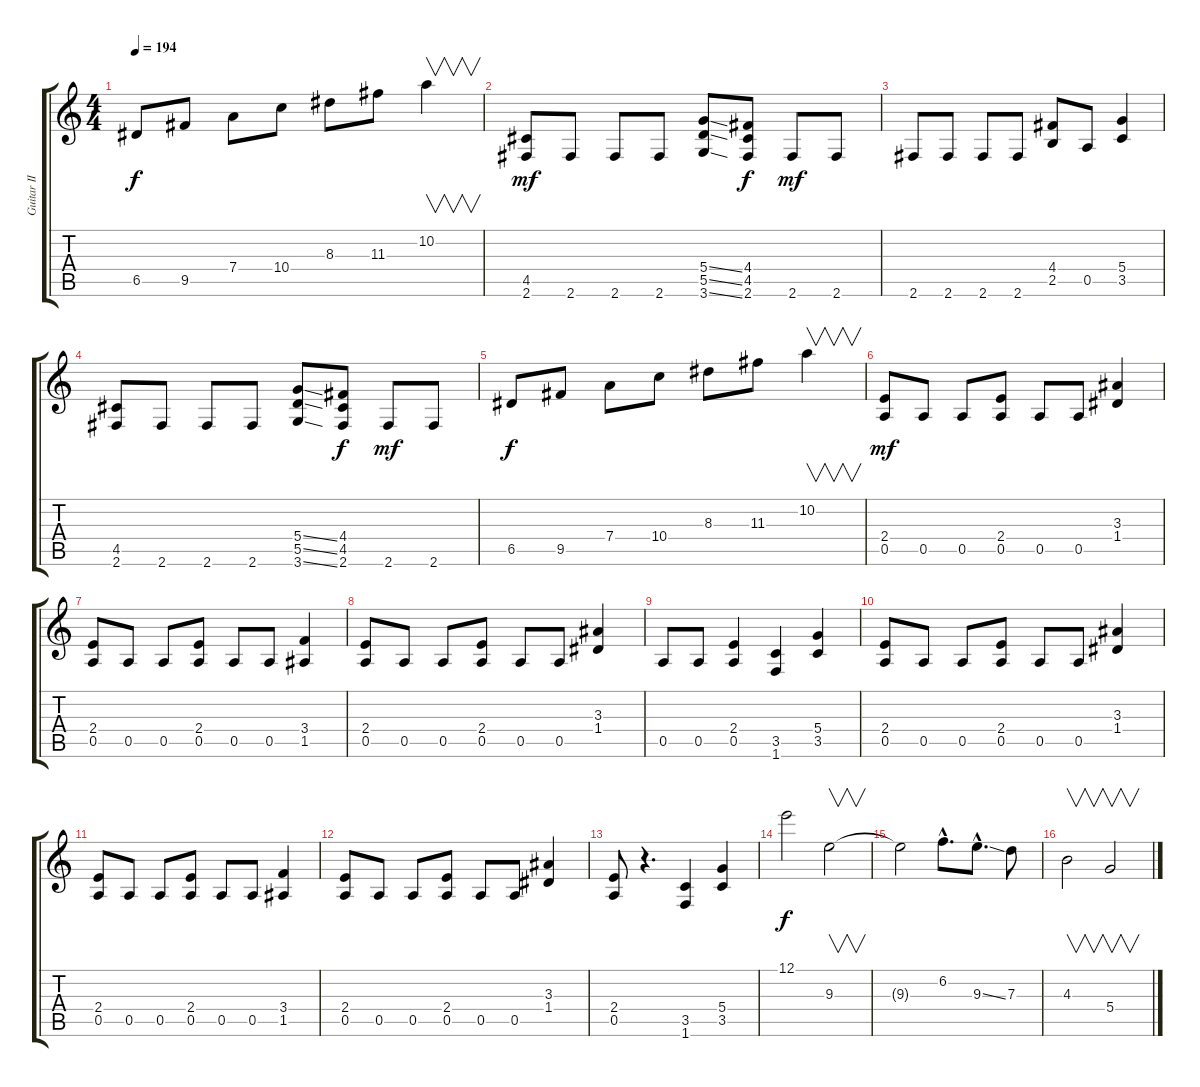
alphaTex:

\track ("Guitar II" "Guitar II") {instrument distortionguitar}
\staff {score tabs}
\tuning (E4 B3 G3 D3 A2 E2) {hide}
\ts (4 4)
\tempo 194
\clef g2
\ks c
6.5.8{dy f} 9.5.8 7.4.8 10.4.8 8.3.8 11.3.8 10.2.4{v} |
(4.5 2.6).8{dy mf} 2.6.8 2.6.8 2.6.8 (5.4{ss} 5.5{ss} 3.6{ss}).8 (4.4 4.5 2.6).8{dy f} 2.6.8{dy mf} 2.6.8 |
2.6.8 2.6.8 2.6.8 2.6.8 (4.4 2.5).8 0.5.8 (5.4 3.5).4 |
(4.5 2.6).8 2.6.8 2.6.8 2.6.8 (5.4{ss} 5.5{ss} 3.6{ss}).8 (4.4 4.5 2.6).8{dy f} 2.6.8{dy mf} 2.6.8 |
6.5.8{dy f} 9.5.8 7.4.8 10.4.8 8.3.8 11.3.8 10.2.4{v} |
(2.4 0.5).8{dy mf} 0.5.8 0.5.8 (2.4 0.5).8 0.5.8 0.5.8 (3.3 1.4).4 |
(2.4 0.5).8 0.5.8 0.5.8 (2.4 0.5).8 0.5.8 0.5.8 (3.4 1.5).4 |
(2.4 0.5).8 0.5.8 0.5.8 (2.4 0.5).8 0.5.8 0.5.8 (3.3 1.4).4 |
0.5.8 0.5.8 (2.4 0.5).4 (3.5 1.6).4 (5.4 3.5).4 |
(2.4 0.5).8 0.5.8 0.5.8 (2.4 0.5).8 0.5.8 0.5.8 (3.3 1.4).4 |
(2.4 0.5).8 0.5.8 0.5.8 (2.4 0.5).8 0.5.8 0.5.8 (3.4 1.5).4 |
(2.4 0.5).8 0.5.8 0.5.8 (2.4 0.5).8 0.5.8 0.5.8 (3.3 1.4).4 |
(2.4 0.5).8 r.4{d} (3.5 1.6).4 (5.4 3.5).4 |
12.1.2{dy f} 9.3.2{v} |
9.3{t}.2 6.2{hac}.8{d} 9.3{ss hac}.8{d} 7.3.8 |
4.3.2{v} 5.4.2{v}
